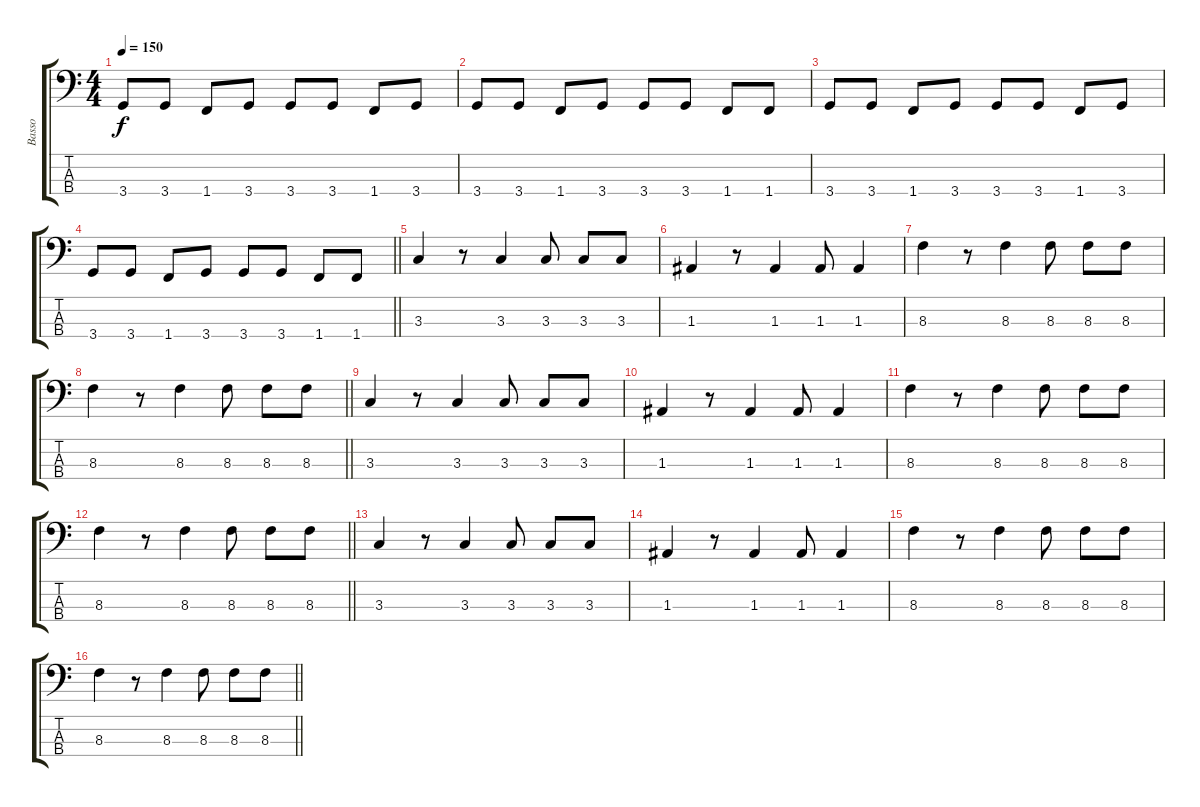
\track ("Basso" "Basso") {instrument electricbassfinger}
\staff {score tabs}
\tuning (G2 D2 A1 E1) {hide}
\ts (4 4)
\tempo 150
\clef f4
\ks c
3.4.8{dy f} 3.4.8 1.4.8 3.4.8 3.4.8 3.4.8 1.4.8 3.4.8 |
3.4.8 3.4.8 1.4.8 3.4.8 3.4.8 3.4.8 1.4.8 1.4.8 |
3.4.8 3.4.8 1.4.8 3.4.8 3.4.8 3.4.8 1.4.8 3.4.8 |
\barLineRight lightlight
3.4.8 3.4.8 1.4.8 3.4.8 3.4.8 3.4.8 1.4.8 1.4.8 |
3.3.4 r.8 3.3.4 3.3.8 3.3.8 3.3.8 |
1.3.4 r.8 1.3.4 1.3.8 1.3.4 |
8.3.4 r.8 8.3.4 8.3.8 8.3.8 8.3.8 |
\barLineRight lightlight
8.3.4 r.8 8.3.4 8.3.8 8.3.8 8.3.8 |
3.3.4 r.8 3.3.4 3.3.8 3.3.8 3.3.8 |
1.3.4 r.8 1.3.4 1.3.8 1.3.4 |
8.3.4 r.8 8.3.4 8.3.8 8.3.8 8.3.8 |
\barLineRight lightlight
8.3.4 r.8 8.3.4 8.3.8 8.3.8 8.3.8 |
3.3.4 r.8 3.3.4 3.3.8 3.3.8 3.3.8 |
1.3.4 r.8 1.3.4 1.3.8 1.3.4 |
8.3.4 r.8 8.3.4 8.3.8 8.3.8 8.3.8 |
\barLineRight lightlight
8.3.4 r.8 8.3.4 8.3.8 8.3.8 8.3.8
